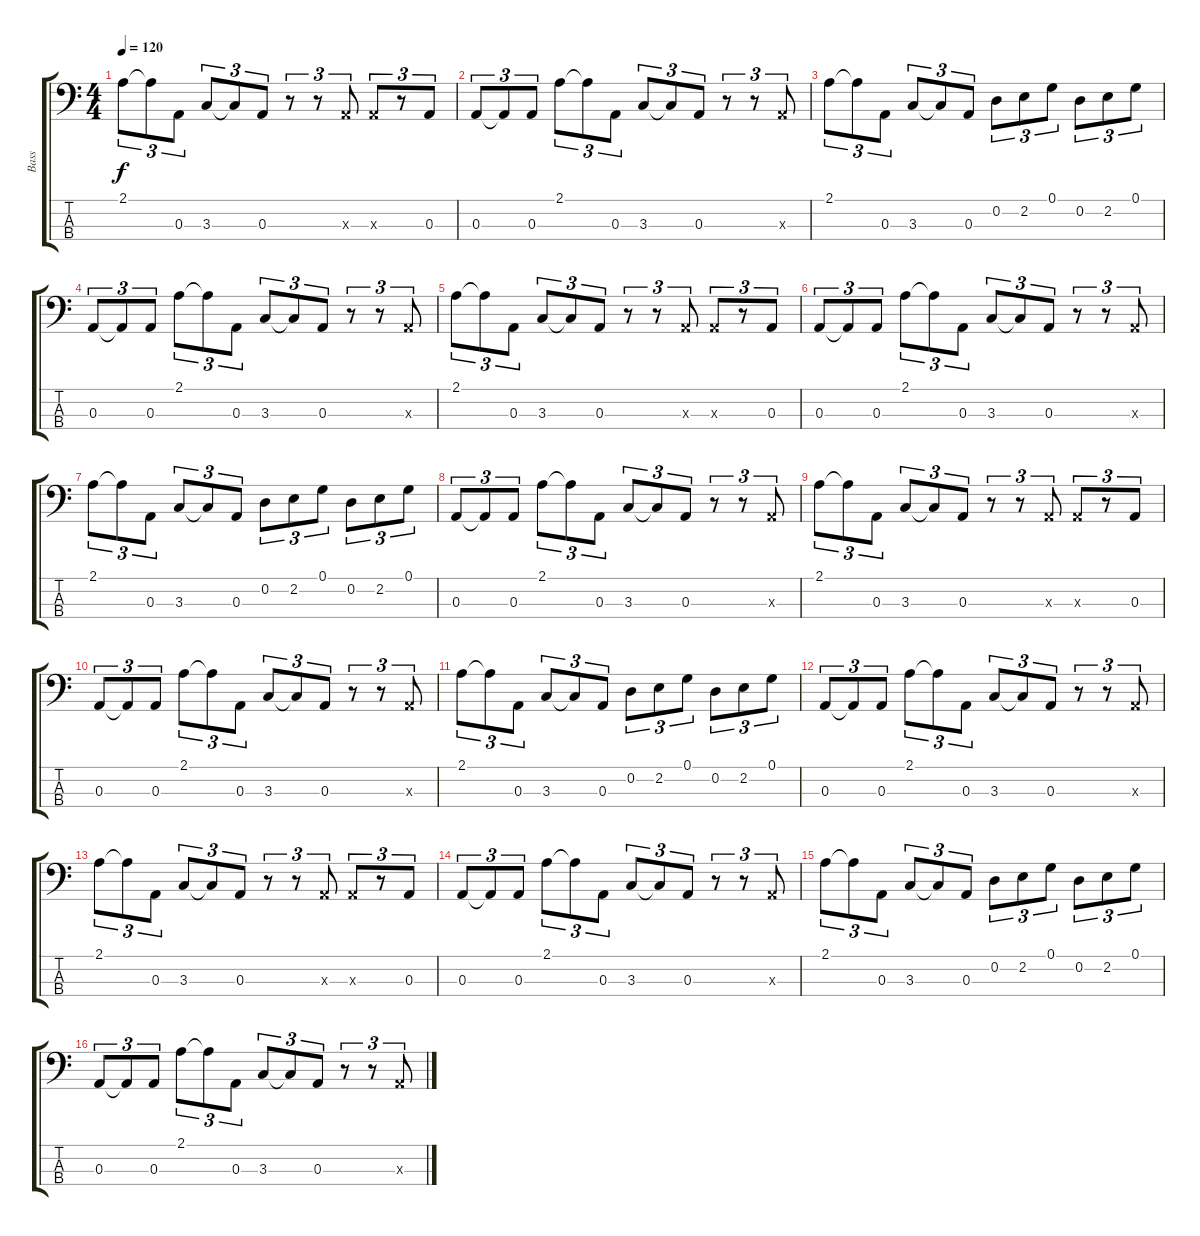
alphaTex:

\track ("Bass" "Bass") {instrument electricbassfinger}
\staff {score tabs}
\tuning (G2 D2 A1 E1) {hide}
\ts (4 4)
\tempo 120
\clef f4
\ks c
2.1.8{tu (3 2) dy f} 2.1{t}.8{tu (3 2)} 0.3.8{tu (3 2)} 3.3.8{tu (3 2)} 3.3{t}.8{tu (3 2)} 0.3.8{tu (3 2)} r.8{tu (3 2)} r.8{tu (3 2)} 0.3{x}.8{tu (3 2)} 0.3{x}.8{tu (3 2)} r.8{tu (3 2)} 0.3.8{tu (3 2)} |
0.3.8{tu (3 2)} 0.3{t}.8{tu (3 2)} 0.3.8{tu (3 2)} 2.1.8{tu (3 2)} 2.1{t}.8{tu (3 2)} 0.3.8{tu (3 2)} 3.3.8{tu (3 2)} 3.3{t}.8{tu (3 2)} 0.3.8{tu (3 2)} r.8{tu (3 2)} r.8{tu (3 2)} 0.3{x}.8{tu (3 2)} |
2.1.8{tu (3 2)} 2.1{t}.8{tu (3 2)} 0.3.8{tu (3 2)} 3.3.8{tu (3 2)} 3.3{t}.8{tu (3 2)} 0.3.8{tu (3 2)} 0.2.8{tu (3 2)} 2.2.8{tu (3 2)} 0.1.8{tu (3 2)} 0.2.8{tu (3 2)} 2.2.8{tu (3 2)} 0.1.8{tu (3 2)} |
0.3.8{tu (3 2)} 0.3{t}.8{tu (3 2)} 0.3.8{tu (3 2)} 2.1.8{tu (3 2)} 2.1{t}.8{tu (3 2)} 0.3.8{tu (3 2)} 3.3.8{tu (3 2)} 3.3{t}.8{tu (3 2)} 0.3.8{tu (3 2)} r.8{tu (3 2)} r.8{tu (3 2)} 0.3{x}.8{tu (3 2)} |
2.1.8{tu (3 2)} 2.1{t}.8{tu (3 2)} 0.3.8{tu (3 2)} 3.3.8{tu (3 2)} 3.3{t}.8{tu (3 2)} 0.3.8{tu (3 2)} r.8{tu (3 2)} r.8{tu (3 2)} 0.3{x}.8{tu (3 2)} 0.3{x}.8{tu (3 2)} r.8{tu (3 2)} 0.3.8{tu (3 2)} |
0.3.8{tu (3 2)} 0.3{t}.8{tu (3 2)} 0.3.8{tu (3 2)} 2.1.8{tu (3 2)} 2.1{t}.8{tu (3 2)} 0.3.8{tu (3 2)} 3.3.8{tu (3 2)} 3.3{t}.8{tu (3 2)} 0.3.8{tu (3 2)} r.8{tu (3 2)} r.8{tu (3 2)} 0.3{x}.8{tu (3 2)} |
2.1.8{tu (3 2)} 2.1{t}.8{tu (3 2)} 0.3.8{tu (3 2)} 3.3.8{tu (3 2)} 3.3{t}.8{tu (3 2)} 0.3.8{tu (3 2)} 0.2.8{tu (3 2)} 2.2.8{tu (3 2)} 0.1.8{tu (3 2)} 0.2.8{tu (3 2)} 2.2.8{tu (3 2)} 0.1.8{tu (3 2)} |
0.3.8{tu (3 2)} 0.3{t}.8{tu (3 2)} 0.3.8{tu (3 2)} 2.1.8{tu (3 2)} 2.1{t}.8{tu (3 2)} 0.3.8{tu (3 2)} 3.3.8{tu (3 2)} 3.3{t}.8{tu (3 2)} 0.3.8{tu (3 2)} r.8{tu (3 2)} r.8{tu (3 2)} 0.3{x}.8{tu (3 2)} |
2.1.8{tu (3 2)} 2.1{t}.8{tu (3 2)} 0.3.8{tu (3 2)} 3.3.8{tu (3 2)} 3.3{t}.8{tu (3 2)} 0.3.8{tu (3 2)} r.8{tu (3 2)} r.8{tu (3 2)} 0.3{x}.8{tu (3 2)} 0.3{x}.8{tu (3 2)} r.8{tu (3 2)} 0.3.8{tu (3 2)} |
0.3.8{tu (3 2)} 0.3{t}.8{tu (3 2)} 0.3.8{tu (3 2)} 2.1.8{tu (3 2)} 2.1{t}.8{tu (3 2)} 0.3.8{tu (3 2)} 3.3.8{tu (3 2)} 3.3{t}.8{tu (3 2)} 0.3.8{tu (3 2)} r.8{tu (3 2)} r.8{tu (3 2)} 0.3{x}.8{tu (3 2)} |
2.1.8{tu (3 2)} 2.1{t}.8{tu (3 2)} 0.3.8{tu (3 2)} 3.3.8{tu (3 2)} 3.3{t}.8{tu (3 2)} 0.3.8{tu (3 2)} 0.2.8{tu (3 2)} 2.2.8{tu (3 2)} 0.1.8{tu (3 2)} 0.2.8{tu (3 2)} 2.2.8{tu (3 2)} 0.1.8{tu (3 2)} |
0.3.8{tu (3 2)} 0.3{t}.8{tu (3 2)} 0.3.8{tu (3 2)} 2.1.8{tu (3 2)} 2.1{t}.8{tu (3 2)} 0.3.8{tu (3 2)} 3.3.8{tu (3 2)} 3.3{t}.8{tu (3 2)} 0.3.8{tu (3 2)} r.8{tu (3 2)} r.8{tu (3 2)} 0.3{x}.8{tu (3 2)} |
2.1.8{tu (3 2)} 2.1{t}.8{tu (3 2)} 0.3.8{tu (3 2)} 3.3.8{tu (3 2)} 3.3{t}.8{tu (3 2)} 0.3.8{tu (3 2)} r.8{tu (3 2)} r.8{tu (3 2)} 0.3{x}.8{tu (3 2)} 0.3{x}.8{tu (3 2)} r.8{tu (3 2)} 0.3.8{tu (3 2)} |
0.3.8{tu (3 2)} 0.3{t}.8{tu (3 2)} 0.3.8{tu (3 2)} 2.1.8{tu (3 2)} 2.1{t}.8{tu (3 2)} 0.3.8{tu (3 2)} 3.3.8{tu (3 2)} 3.3{t}.8{tu (3 2)} 0.3.8{tu (3 2)} r.8{tu (3 2)} r.8{tu (3 2)} 0.3{x}.8{tu (3 2)} |
2.1.8{tu (3 2)} 2.1{t}.8{tu (3 2)} 0.3.8{tu (3 2)} 3.3.8{tu (3 2)} 3.3{t}.8{tu (3 2)} 0.3.8{tu (3 2)} 0.2.8{tu (3 2)} 2.2.8{tu (3 2)} 0.1.8{tu (3 2)} 0.2.8{tu (3 2)} 2.2.8{tu (3 2)} 0.1.8{tu (3 2)} |
0.3.8{tu (3 2)} 0.3{t}.8{tu (3 2)} 0.3.8{tu (3 2)} 2.1.8{tu (3 2)} 2.1{t}.8{tu (3 2)} 0.3.8{tu (3 2)} 3.3.8{tu (3 2)} 3.3{t}.8{tu (3 2)} 0.3.8{tu (3 2)} r.8{tu (3 2)} r.8{tu (3 2)} 0.3{x}.8{tu (3 2)}
